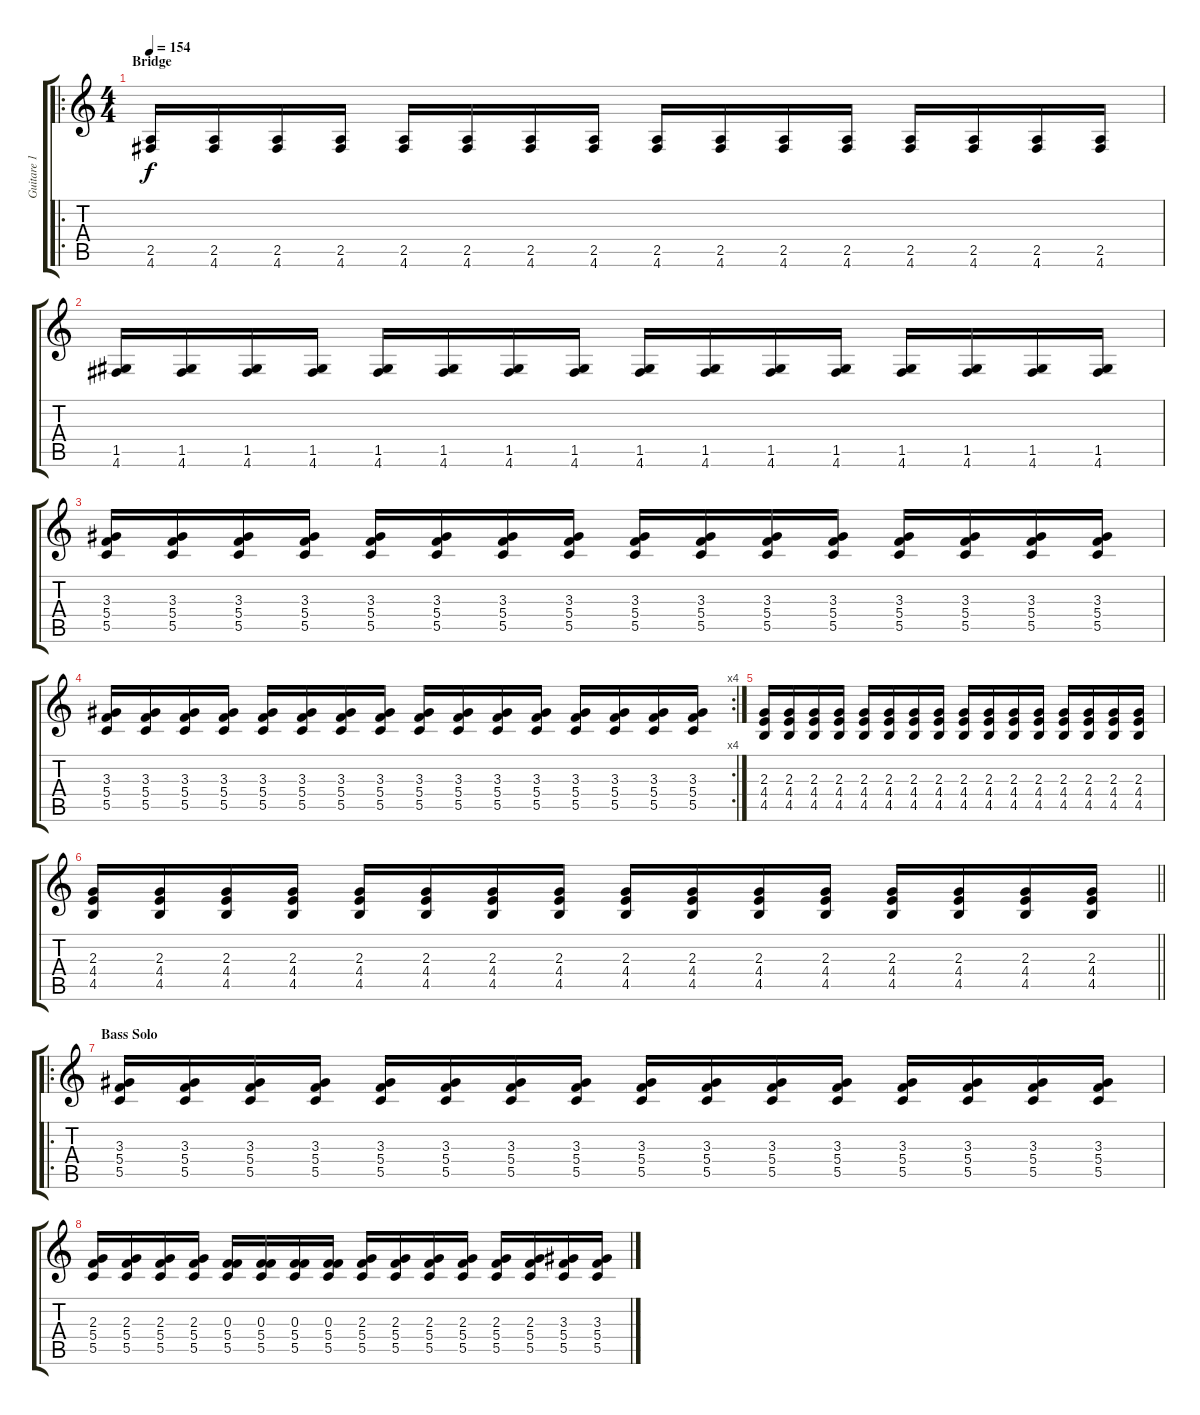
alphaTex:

\track ("Guitare 1" "Guitare 1") {instrument overdrivenguitar}
\staff {score tabs}
\tuning (D4 A3 F3 C3 G2 D2) {hide}
\ro
\ts (4 4)
\section ("" "Bridge")
\tempo 154
\clef g2
\ks c
(2.5 4.6).16{dy f} (2.5 4.6).16 (2.5 4.6).16 (2.5 4.6).16 (2.5 4.6).16 (2.5 4.6).16 (2.5 4.6).16 (2.5 4.6).16 (2.5 4.6).16 (2.5 4.6).16 (2.5 4.6).16 (2.5 4.6).16 (2.5 4.6).16 (2.5 4.6).16 (2.5 4.6).16 (2.5 4.6).16 |
(1.5 4.6).16 (1.5 4.6).16 (1.5 4.6).16 (1.5 4.6).16 (1.5 4.6).16 (1.5 4.6).16 (1.5 4.6).16 (1.5 4.6).16 (1.5 4.6).16 (1.5 4.6).16 (1.5 4.6).16 (1.5 4.6).16 (1.5 4.6).16 (1.5 4.6).16 (1.5 4.6).16 (1.5 4.6).16 |
(3.3 5.4 5.5).16 (3.3 5.4 5.5).16 (3.3 5.4 5.5).16 (3.3 5.4 5.5).16 (3.3 5.4 5.5).16 (3.3 5.4 5.5).16 (3.3 5.4 5.5).16 (3.3 5.4 5.5).16 (3.3 5.4 5.5).16 (3.3 5.4 5.5).16 (3.3 5.4 5.5).16 (3.3 5.4 5.5).16 (3.3 5.4 5.5).16 (3.3 5.4 5.5).16 (3.3 5.4 5.5).16 (3.3 5.4 5.5).16 |
\rc 4
(3.3 5.4 5.5).16 (3.3 5.4 5.5).16 (3.3 5.4 5.5).16 (3.3 5.4 5.5).16 (3.3 5.4 5.5).16 (3.3 5.4 5.5).16 (3.3 5.4 5.5).16 (3.3 5.4 5.5).16 (3.3 5.4 5.5).16 (3.3 5.4 5.5).16 (3.3 5.4 5.5).16 (3.3 5.4 5.5).16 (3.3 5.4 5.5).16 (3.3 5.4 5.5).16 (3.3 5.4 5.5).16 (3.3 5.4 5.5).16 |
(2.3 4.4 4.5).16 (2.3 4.4 4.5).16 (2.3 4.4 4.5).16 (2.3 4.4 4.5).16 (2.3 4.4 4.5).16 (2.3 4.4 4.5).16 (2.3 4.4 4.5).16 (2.3 4.4 4.5).16 (2.3 4.4 4.5).16 (2.3 4.4 4.5).16 (2.3 4.4 4.5).16 (2.3 4.4 4.5).16 (2.3 4.4 4.5).16 (2.3 4.4 4.5).16 (2.3 4.4 4.5).16 (2.3 4.4 4.5).16 |
\barLineRight lightlight
(2.3 4.4 4.5).16 (2.3 4.4 4.5).16 (2.3 4.4 4.5).16 (2.3 4.4 4.5).16 (2.3 4.4 4.5).16 (2.3 4.4 4.5).16 (2.3 4.4 4.5).16 (2.3 4.4 4.5).16 (2.3 4.4 4.5).16 (2.3 4.4 4.5).16 (2.3 4.4 4.5).16 (2.3 4.4 4.5).16 (2.3 4.4 4.5).16 (2.3 4.4 4.5).16 (2.3 4.4 4.5).16 (2.3 4.4 4.5).16 |
\ro
\section ("" "Bass Solo")
(3.3 5.4 5.5).16 (3.3 5.4 5.5).16 (3.3 5.4 5.5).16 (3.3 5.4 5.5).16 (3.3 5.4 5.5).16 (3.3 5.4 5.5).16 (3.3 5.4 5.5).16 (3.3 5.4 5.5).16 (3.3 5.4 5.5).16 (3.3 5.4 5.5).16 (3.3 5.4 5.5).16 (3.3 5.4 5.5).16 (3.3 5.4 5.5).16 (3.3 5.4 5.5).16 (3.3 5.4 5.5).16 (3.3 5.4 5.5).16 |
(2.3 5.4 5.5).16 (2.3 5.4 5.5).16 (2.3 5.4 5.5).16 (2.3 5.4 5.5).16 (0.3 5.4 5.5).16 (0.3 5.4 5.5).16 (0.3 5.4 5.5).16 (0.3 5.4 5.5).16 (2.3 5.4 5.5).16 (2.3 5.4 5.5).16 (2.3 5.4 5.5).16 (2.3 5.4 5.5).16 (2.3 5.4 5.5).16 (2.3 5.4 5.5).16 (3.3 5.4 5.5).16 (3.3 5.4 5.5).16
